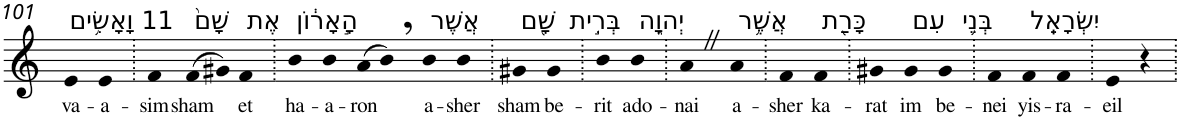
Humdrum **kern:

**kern	**text
*part1	*part1
*staff1	*staff1
*I"Piano	*
*I'Pno	*
!!LO:PB:g=z
*clefG2	*
*k[]	*
=101	=101
!LO:TX:a:t=11 וָאָשִׂ֥ים	!
!	!LO:LY:b
4e	va-
!	!LO:LY:b
4e	-a-
=102.	=102.
!	!LO:LY:b
4f	-sim
!LO:TX:a:t=שָׁם֙	!
!	!LO:LY:b
(>8f	sham
8g#X)	.
!LO:TX:a:t=אֶת	!
!	!LO:LY:b
4f	et
=103.	=103.
!LO:TX:a:t=הָ֣אָר֔וֹן	!
!	!LO:LY:b
4b	ha-
!	!LO:LY:b
4b	-a-
!	!LO:LY:b
(>8a	-ron
8b,)	.
!LO:TX:a:t=אֲשֶׁר	!
!	!LO:LY:b
4b	a-
!	!LO:LY:b
4b	-sher
=104.	=104.
!LO:TX:a:t=שָׁ֖ם	!
!	!LO:LY:b
4g#X	sham
!LO:TX:a:t=בְּרִ֣ית	!
!	!LO:LY:b
4g#	be-
=105.	=105.
!	!LO:LY:b
4b	-rit
!LO:TX:a:t=יְהוָ֑ה	!
!	!LO:LY:b
4b	ado-
=106.	=106.
!	!LO:LY:b
4aZ	-nai
!LO:TX:a:t=אֲשֶׁ֥ר	!
!	!LO:LY:b
4a	a-
=107.	=107.
!	!LO:LY:b
4f	-sher
!LO:TX:a:t=כָּרַ֖ת	!
!	!LO:LY:b
4f	ka-
=108.	=108.
!	!LO:LY:b
4g#X	-rat
!LO:TX:a:t=עִם	!
!	!LO:LY:b
4g#	im
!LO:TX:a:t=בְּנֵ֥י	!
!	!LO:LY:b
4g#	be-
=109.	=109.
!	!LO:LY:b
4f	-nei
!LO:TX:a:t=יִשְׂרָאֵֽל	!
!	!LO:LY:b
4f	yis-
!	!LO:LY:b
4f	-ra-
=110.	=110.
!	!LO:LY:b
4e	-eil
4r	.
=.	=.
*-	*-
